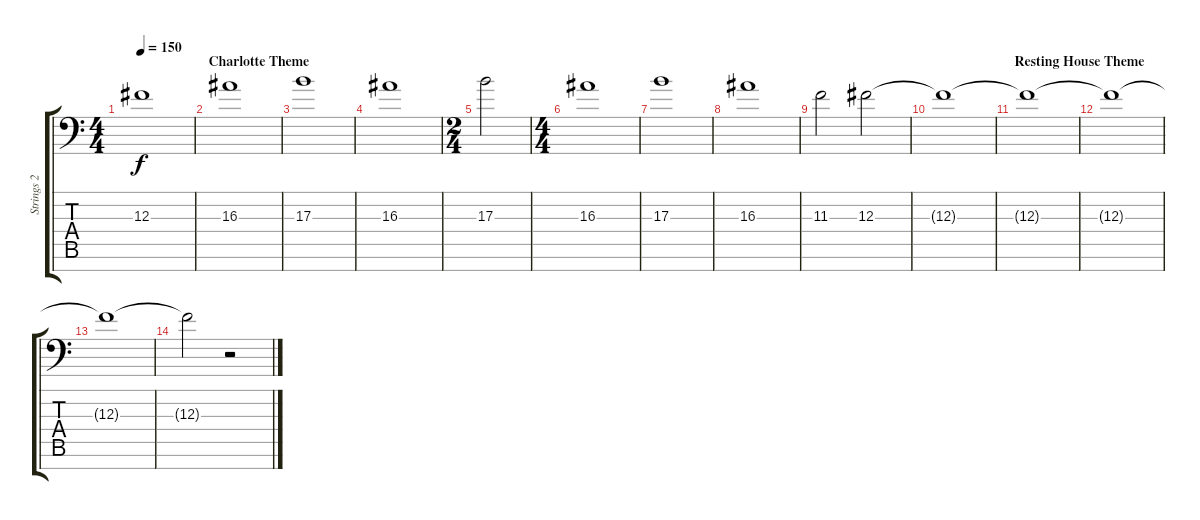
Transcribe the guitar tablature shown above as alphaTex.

\track ("Strings 2" "Strings 2") {instrument stringensemble1}
\staff {score tabs}
\tuning (Eb4 Bb3 Gb3 Db3 Ab2 Eb2 Bb1) {hide}
\ts (4 4)
\tempo 150
\clef f4
\ks c
12.3.1{dy f} |
\section ("" "Charlotte Theme")
16.3.1 |
17.3.1 |
16.3.1 |
\ts (2 4)
17.3.2 |
\ts (4 4)
16.3.1 |
17.3.1 |
16.3.1 |
11.3.2 12.3.2 |
12.3{t}.1 |
\section ("" "Resting House Theme")
12.3{t}.1 |
12.3{t}.1 |
12.3{t}.1 |
12.3{t}.2 r.2
